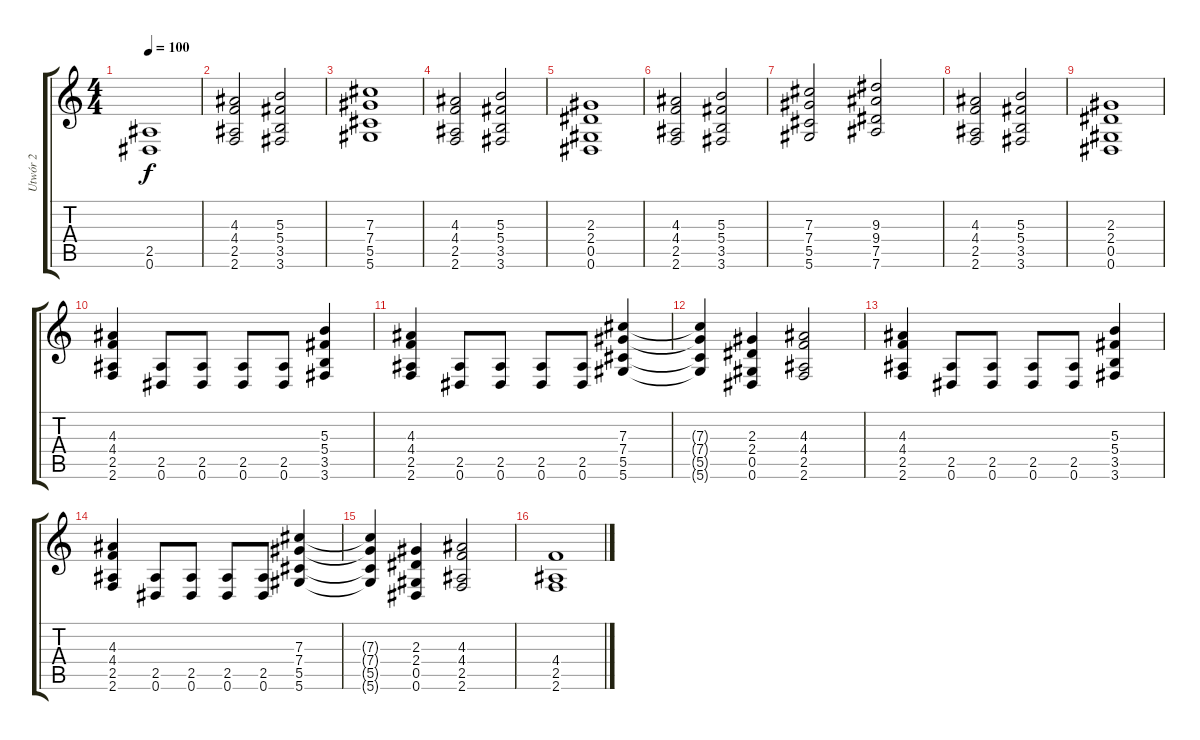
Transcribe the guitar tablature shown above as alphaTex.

\track ("Utwór 2" "Utwór 2") {instrument distortionguitar}
\staff {score tabs}
\tuning (Eb4 Bb3 Gb3 Db3 Ab2 Eb2) {hide}
\ts (4 4)
\tempo 100
\clef g2
\ks c
(2.5 0.6).1{dy f} |
(4.3 4.4 2.5 2.6).2 (5.3 5.4 3.5 3.6).2 |
(7.3 7.4 5.5 5.6).1 |
(4.3 4.4 2.5 2.6).2 (5.3 5.4 3.5 3.6).2 |
(2.3 2.4 0.5 0.6).1 |
(4.3 4.4 2.5 2.6).2 (5.3 5.4 3.5 3.6).2 |
(7.3 7.4 5.5 5.6).2 (9.3 9.4 7.5 7.6).2 |
(4.3 4.4 2.5 2.6).2 (5.3 5.4 3.5 3.6).2 |
(2.3 2.4 0.5 0.6).1 |
(4.3 4.4 2.5 2.6).4 (2.5 0.6).8 (2.5 0.6).8 (2.5 0.6).8 (2.5 0.6).8 (5.3 5.4 3.5 3.6).4 |
(4.3 4.4 2.5 2.6).4 (2.5 0.6).8 (2.5 0.6).8 (2.5 0.6).8 (2.5 0.6).8 (7.3 7.4 5.5 5.6).4 |
(7.3{t} 7.4{t} 5.5{t} 5.6{t}).4 (2.3 2.4 0.5 0.6).4 (4.3 4.4 2.5 2.6).2 |
(4.3 4.4 2.5 2.6).4 (2.5 0.6).8 (2.5 0.6).8 (2.5 0.6).8 (2.5 0.6).8 (5.3 5.4 3.5 3.6).4 |
(4.3 4.4 2.5 2.6).4 (2.5 0.6).8 (2.5 0.6).8 (2.5 0.6).8 (2.5 0.6).8 (7.3 7.4 5.5 5.6).4 |
(7.3{t} 7.4{t} 5.5{t} 5.6{t}).4 (2.3 2.4 0.5 0.6).4 (4.3 4.4 2.5 2.6).2 |
(4.4 2.5 2.6).1
